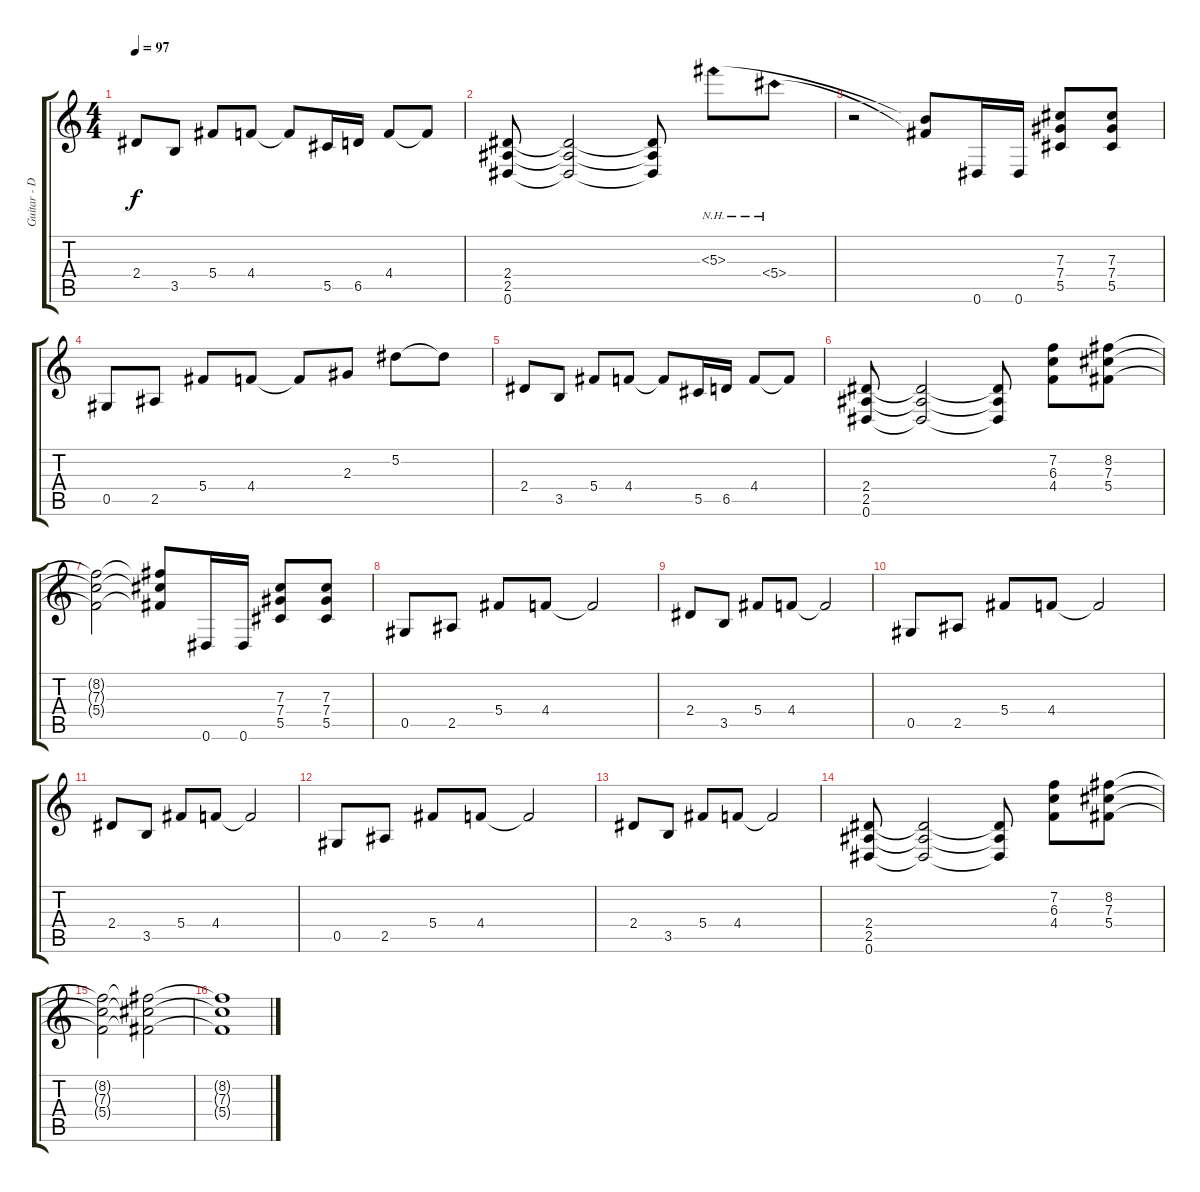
\track ("Guitar - Distortion" "Guitar - D") {instrument distortionguitar}
\staff {score tabs}
\tuning (Eb4 Bb3 Gb3 Db3 Ab2 Eb2) {hide}
\ts (4 4)
\tempo 97
\clef g2
\ks c
2.4.8{dy f} 3.5.8 5.4.8 4.4.8 4.4{t}.8 5.5.16 6.5.16 4.4.8 4.4{t}.8 |
(2.4 2.5 0.6).8 (2.4{t} 2.5{t} 0.6{t}).2 (2.4{t} 2.5{t} 0.6{t}).8 5.3{nh}.8 5.4{nh}.8 |
r.2 (5.3{t} 5.4{t}).8 0.6.16 0.6.16 (7.3 7.4 5.5).8 (7.3 7.4 5.5).8 |
0.5.8 2.5.8 5.4.8 4.4.8 4.4{t}.8 2.3.8 5.2.8 5.2{t}.8 |
2.4.8 3.5.8 5.4.8 4.4.8 4.4{t}.8 5.5.16 6.5.16 4.4.8 4.4{t}.8 |
(2.4 2.5 0.6).8 (2.4{t} 2.5{t} 0.6{t}).2 (2.4{t} 2.5{t} 0.6{t}).8 (7.2 6.3 4.4).8 (8.2 7.3 5.4).8 |
(8.2{t} 7.3{t} 5.4{t}).2 (8.2{t} 7.3{t} 5.4{t}).8 0.6.16 0.6.16 (7.3 7.4 5.5).8 (7.3 7.4 5.5).8 |
0.5.8 2.5.8 5.4.8 4.4.8 4.4{t}.2 |
2.4.8 3.5.8 5.4.8 4.4.8 4.4{t}.2 |
0.5.8 2.5.8 5.4.8 4.4.8 4.4{t}.2 |
2.4.8 3.5.8 5.4.8 4.4.8 4.4{t}.2 |
0.5.8 2.5.8 5.4.8 4.4.8 4.4{t}.2 |
2.4.8 3.5.8 5.4.8 4.4.8 4.4{t}.2 |
(2.4 2.5 0.6).8 (2.4{t} 2.5{t} 0.6{t}).2 (2.4{t} 2.5{t} 0.6{t}).8 (7.2 6.3 4.4).8 (8.2 7.3 5.4).8 |
(8.2{t} 7.3{t} 5.4{t}).2 (8.2{t} 7.3{t} 5.4{t}).2 |
(8.2{t} 7.3{t} 5.4{t}).1
